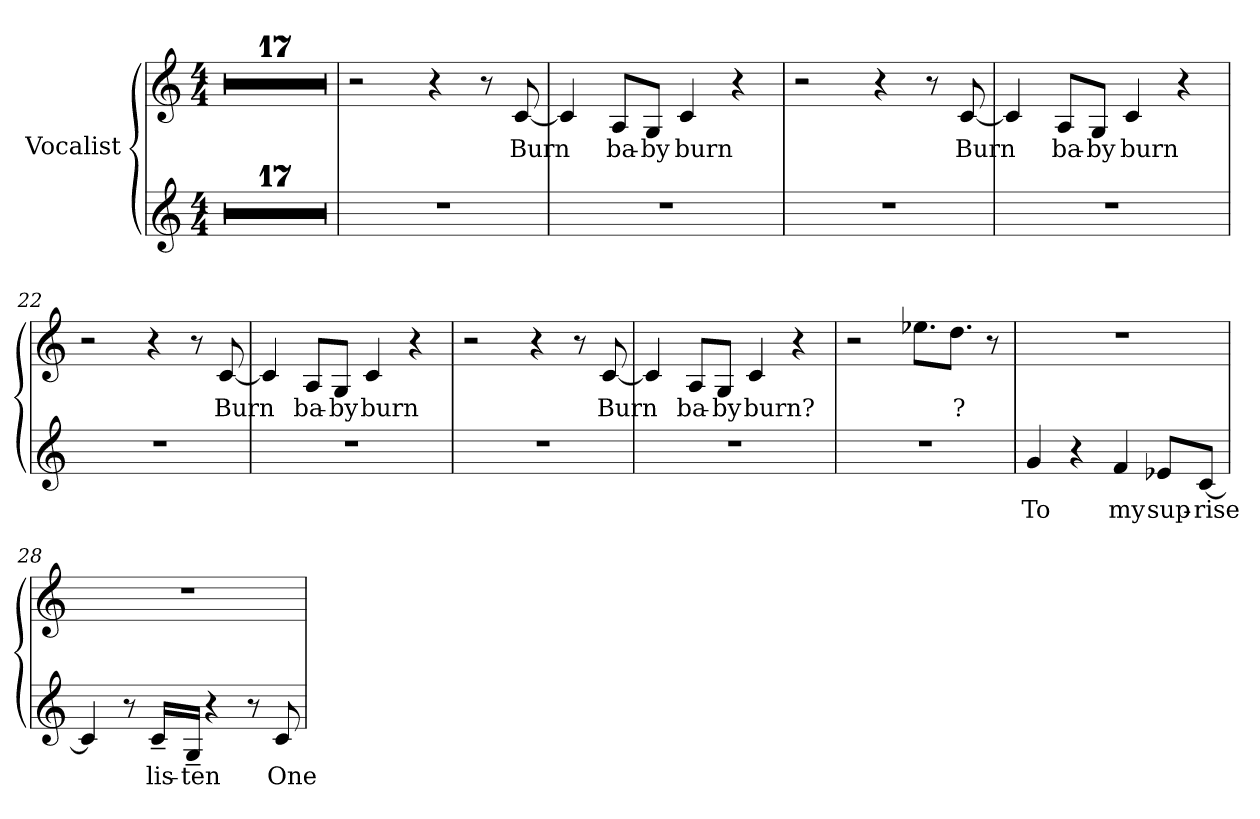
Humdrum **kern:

**kern	**text	**kern	**text
*part1	*part1	*part1	*part1
*staff2	*staff2	*staff1	*staff1
*I"Vocalist	*	*	*
*clefG2	*	*clefG2	*
*M4/4	*	*M4/4	*
=1	=1	=1	=1
*clefG2	*	*clefG2	*
*M4/4	*	*M4/4	*
1r	.	1r	.
=2	=2	=2	=2
1r	.	1r	.
=3	=3	=3	=3
1r	.	1r	.
=4	=4	=4	=4
1r	.	1r	.
=5	=5	=5	=5
1r	.	1r	.
=6	=6	=6	=6
1r	.	1r	.
=7	=7	=7	=7
1r	.	1r	.
=8	=8	=8	=8
1r	.	1r	.
=9	=9	=9	=9
1r	.	1r	.
=10	=10	=10	=10
1r	.	1r	.
=11	=11	=11	=11
1r	.	1r	.
=12	=12	=12	=12
1r	.	1r	.
=13	=13	=13	=13
1r	.	1r	.
=14	=14	=14	=14
1r	.	1r	.
=15	=15	=15	=15
1r	.	1r	.
=16	=16	=16	=16
1r	.	1r	.
=17	=17	=17	=17
1r	.	1r	.
=18	=18	=18	=18
1r	.	2r	.
.	.	4r	.
.	.	8r	.
.	.	[8c	Burn
=19	=19	=19	=19
1r	.	4c]	_
.	.	8A/L	ba-
.	.	8G/J	-by
.	.	4c	burn
.	.	4r	.
=20	=20	=20	=20
1r	.	2r	.
.	.	4r	.
.	.	8r	.
.	.	[8c	Burn
=21	=21	=21	=21
1r	.	4c]	_
.	.	8A/L	ba-
.	.	8G/J	-by
.	.	4c	burn
.	.	4r	.
=22	=22	=22	=22
1r	.	2r	.
.	.	4r	.
.	.	8r	.
.	.	[8c	Burn
=23	=23	=23	=23
1r	.	4c]	_
.	.	8A/L	ba-
.	.	8G/J	-by
.	.	4c	burn
.	.	4r	.
=24	=24	=24	=24
1r	.	2r	.
.	.	4r	.
.	.	8r	.
.	.	[8c	Burn
=25	=25	=25	=25
1r	.	4c]	_
.	.	8A/L	ba-
.	.	8G/J	-by
.	.	4c	burn?
.	.	4r	.
=26	=26	=26	=26
1r	.	2r	.
.	.	8.ee-X\L	_
.	.	8.dd\J	?
.	.	8r	.
=27	=27	=27	=27
4g	To	1r	.
4r	.	.	.
4f	my	.	.
8e-X/L	sup-	.	.
[8c/J	-rise	.	.
=28	=28	=28	=28
4c]	_	1r	.
8r	.	.	.
16c~/LL	lis-	.	.
16G~/JJ	-ten	.	.
4r	.	.	.
8r	.	.	.
8c	One	.	.
=	=	=	=
*-	*-	*-	*-
